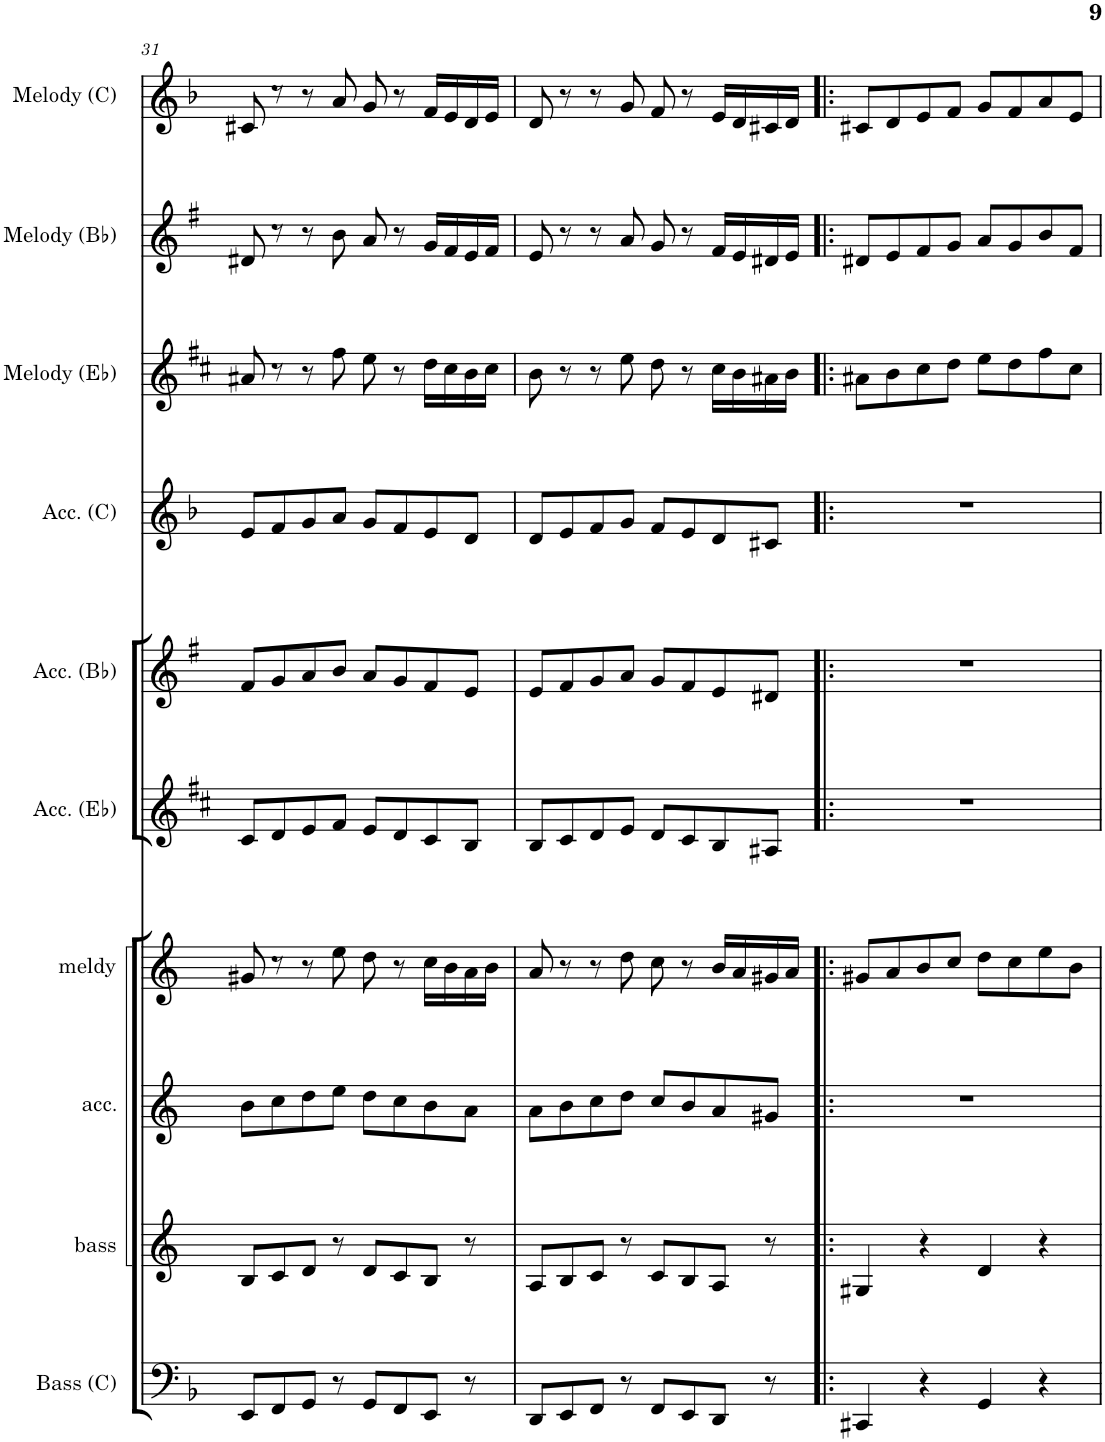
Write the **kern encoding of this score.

**kern	**kern	**kern	**kern	**kern	**kern	**kern	**kern	**kern	**kern
*part10	*part9	*part8	*part7	*part6	*part5	*part4	*part3	*part2	*part1
*staff10	*staff9	*staff8	*staff7	*staff6	*staff5	*staff4	*staff3	*staff2	*staff1
*I"Bass (C)	*I"Bass (F)	*I"Accompaniment (F)	*I"Melody (F)	*I"Accompaniment (Eb)	*I"Accompaniment (Bb)	*I"Accompaniment (C)	*I"Melody (Eb)	*I"Melody (Bb)	*I"Melody (C)
*I'Bass (C)	*I'bass	*I'acc.	*I'meldy	*I'Acc. (Eb)	*I'Acc. (Bb)	*I'Acc. (C)	*I'Melody (Eb)	*I'Melody (Bb)	*I'Melody (C)
!!LO:PB:g=z
*clefF4	*clefG2	*clefG2	*clefG2	*clefG2	*clefG2	*clefG2	*clefG2	*clefG2	*clefG2
*	*Trd4c7	*Trd4c7	*Trd4c7	*Trd5c9	*Trd8c14	*	*Trd5c9	*Trd1c2	*
*k[b-]	*k[]	*k[]	*k[]	*k[f#c#]	*k[f#]	*k[b-]	*k[f#c#]	*k[f#]	*k[b-]
*M4/4	*M4/4	*M4/4	*M4/4	*M4/4	*M4/4	*M4/4	*M4/4	*M4/4	*M4/4
=31	=31	=31	=31	=31	=31	=31	=31	=31	=31
8EE/L	8B/L	8b\L	8g#X/	8c#/L	8f#/L	8e/L	8a#X/	8d#X/	8c#X/
8FF/	8c/	8cc\	8rcc	8d/	8g/	8f/	8rcc	8rcc	8rcc
8GG/J	8d/J	8dd\	8r	8e/	8a/	8g/	8r	8r	8r
8r	8r	8ee\J	8ee\	8f#/J	8b/J	8a/J	8ff#\	8b\	8a/
8GG/L	8d/L	8dd\L	8dd\	8e/L	8a/L	8g/L	8ee\	8a/	8g/
8FF/	8c/	8cc\	8r	8d/	8g/	8f/	8r	8r	8r
8EE/J	8B/J	8b\	16cc\LL	8c#/	8f#/	8e/	16dd\LL	16g/LL	16f/LL
.	.	.	16b\	.	.	.	16cc#\	16f#/	16e/
8r	8r	8a\J	16a\	8B/J	8e/J	8d/J	16b\	16e/	16d/
.	.	.	16b\JJ	.	.	.	16cc#\JJ	16f#/JJ	16e/JJ
=32	=32	=32	=32	=32	=32	=32	=32	=32	=32
8DD/L	8A/L	8a\L	8a/	8B/L	8e/L	8d/L	8b\	8e/	8d/
8EE/	8B/	8b\	8r	8c#/	8f#/	8e/	8r	8r	8r
8FF/J	8c/J	8cc\	8r	8d/	8g/	8f/	8r	8r	8r
8r	8r	8dd\J	8dd\	8e/J	8a/J	8g/J	8ee\	8a/	8g/
8FF/L	8c/L	8cc/L	8cc\	8d/L	8g/L	8f/L	8dd\	8g/	8f/
8EE/	8B/	8b/	8r	8c#/	8f#/	8e/	8r	8r	8r
8DD/J	8A/J	8a/	16b/LL	8B/	8e/	8d/	16cc#\LL	16f#/LL	16e/LL
.	.	.	16a/	.	.	.	16b\	16e/	16d/
8r	8r	8g#X/J	16g#X/	8A#X/J	8d#X/J	8c#X/J	16a#X\	16d#X/	16c#X/
.	.	.	16a/JJ	.	.	.	16b\JJ	16e/JJ	16d/JJ
=33!|:	=33!|:	=33!|:	=33!|:	=33!|:	=33!|:	=33!|:	=33!|:	=33!|:	=33!|:
4CC#X/	4G#X/	1r	8g#X/L	1r	1r	1r	8a#X\L	8d#X/L	8c#X/L
.	.	.	8a/	.	.	.	8b\	8e/	8d/
4r	4r	.	8b/	.	.	.	8cc#\	8f#/	8e/
.	.	.	8cc/J	.	.	.	8dd\J	8g/J	8f/J
4GG/	4d/	.	8dd\L	.	.	.	8ee\L	8a/L	8g/L
.	.	.	8cc\	.	.	.	8dd\	8g/	8f/
4r	4r	.	8ee\	.	.	.	8ff#\	8b/	8a/
.	.	.	8b\J	.	.	.	8cc#\J	8f#/J	8e/J
=	=	=	=	=	=	=	=	=	=
*-	*-	*-	*-	*-	*-	*-	*-	*-	*-
